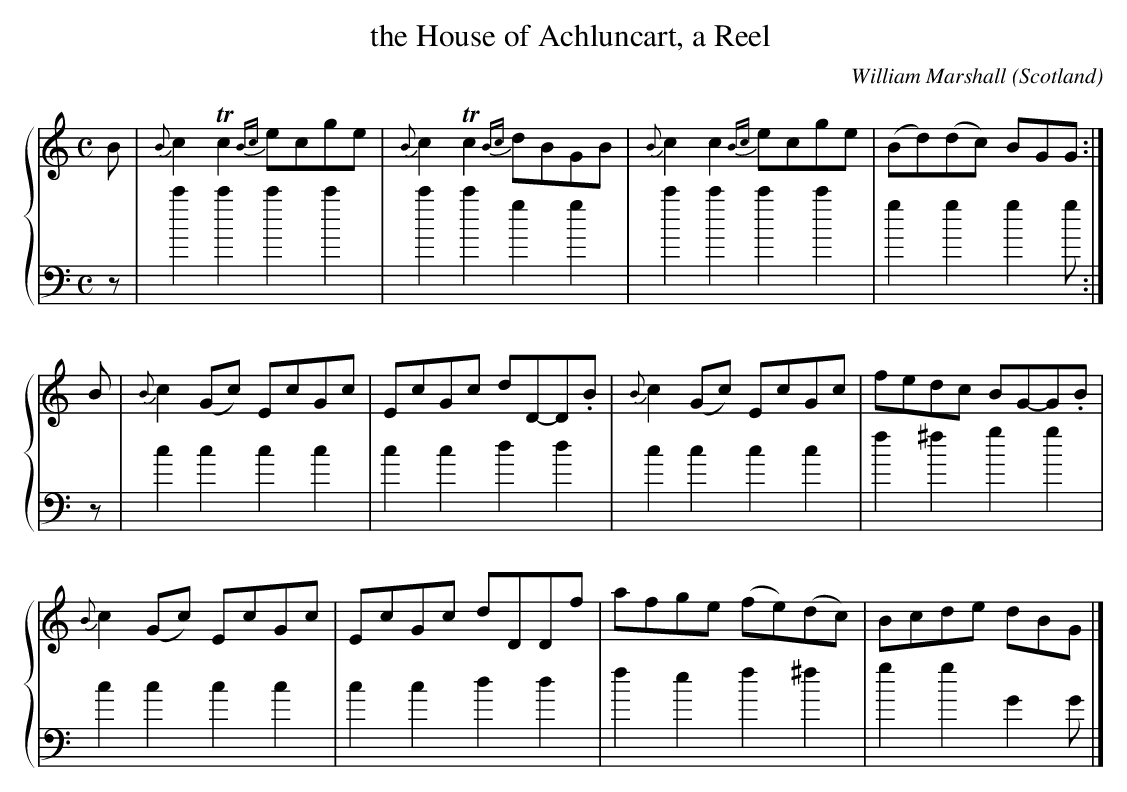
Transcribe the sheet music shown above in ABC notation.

X:1
T:the House of Achluncart, a Reel
C:William Marshall
L:1/8
M:C
O:Scotland
K:C
%%staves {1 2}
V:1
B | \
{B}c2 !trill!c2 {Bc}ecge | {B}c2 !trill!c2 {Bc}dBGB | \
{B}c2 c2 {Bc}ecge | (Bd)(dc) BGG :|
B | \
{B}c2 (Gc) EcGc | EcGc dD-D.B | {B}c2 (Gc) EcGc | fedc BG-G.B |
{B}c2 (Gc) EcGc | EcGc dDDf | afge (fe)(dc) | Bcde dBG |]
V:2 clef=bass
L:1/4
z/ | c'c'c'c' | c'c'gg | c'c'c'c' | gggg/ :| \
z/ | cccc | ccdd | cccc | f^fgg | cccc | ccdd | fef^f | ggGG/ |]
